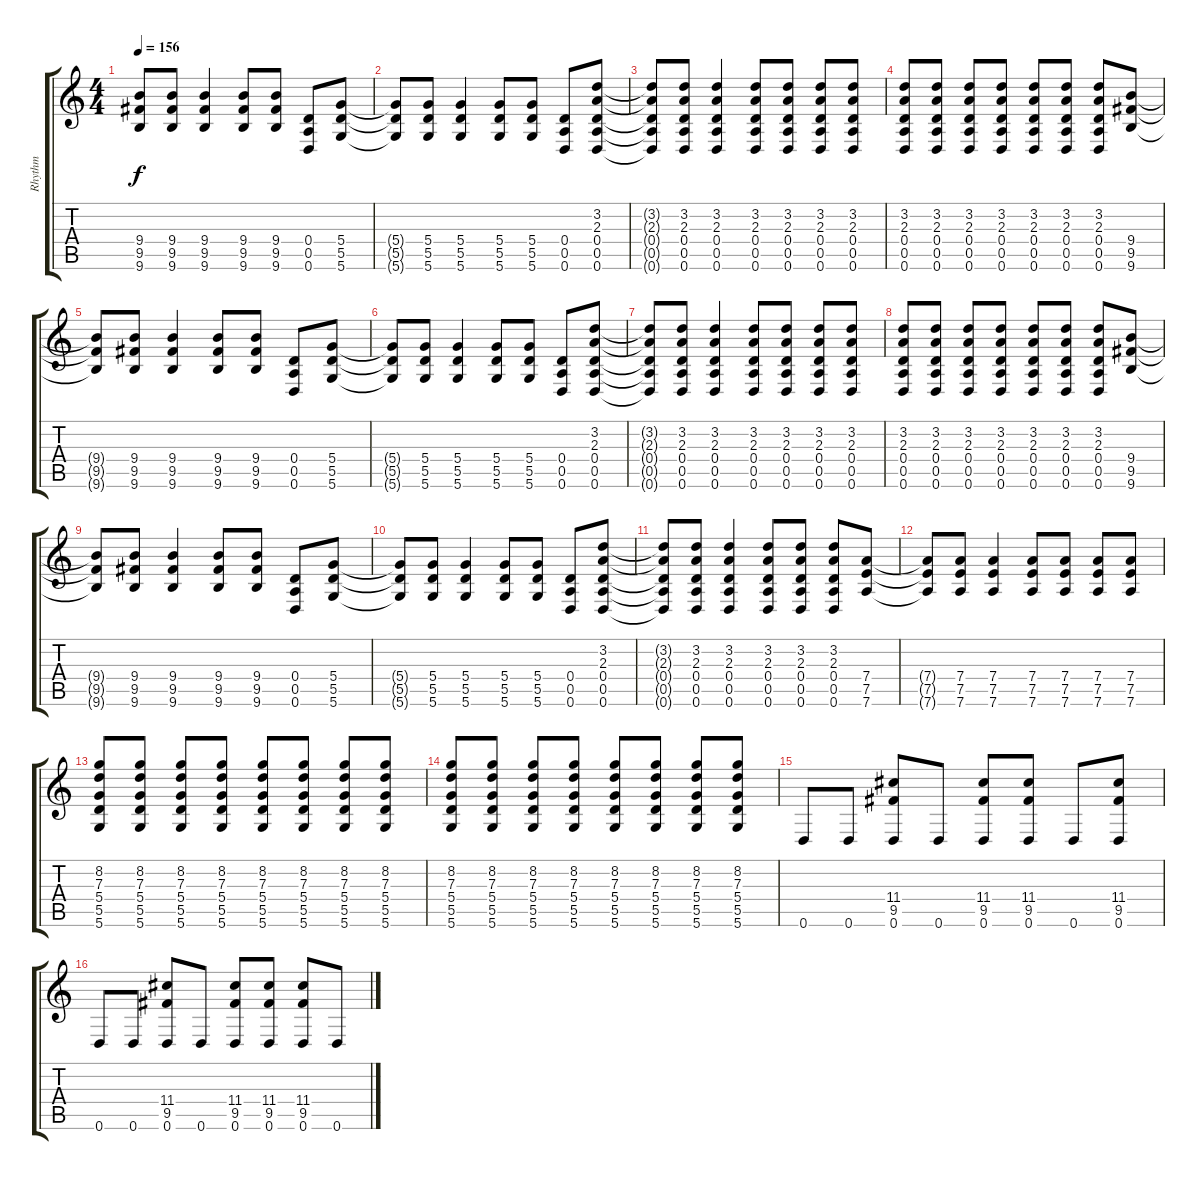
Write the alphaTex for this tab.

\track ("Rhythm" "Rhythm") {instrument distortionguitar}
\staff {score tabs}
\tuning (E4 B3 G3 D3 A2 D2) {hide}
\ts (4 4)
\tempo 156
\clef g2
\ks c
(9.4{t} 9.5{t} 9.6{t}).8{dy f} (9.4 9.5 9.6).8 (9.4 9.5 9.6).4 (9.4 9.5 9.6).8 (9.4 9.5 9.6).8 (0.4 0.5 0.6).8 (5.4 5.5 5.6).8 |
(5.4{t} 5.5{t} 5.6{t}).8 (5.4 5.5 5.6).8 (5.4 5.5 5.6).4 (5.4 5.5 5.6).8 (5.4 5.5 5.6).8 (0.4 0.5 0.6).8 (3.2 2.3 0.4 0.5 0.6).8 |
(3.2{t} 2.3{t} 0.4{t} 0.5{t} 0.6{t}).8 (3.2 2.3 0.4 0.5 0.6).8 (3.2 2.3 0.4 0.5 0.6).4 (3.2 2.3 0.4 0.5 0.6).8 (3.2 2.3 0.4 0.5 0.6).8 (3.2 2.3 0.4 0.5 0.6).8 (3.2 2.3 0.4 0.5 0.6).8 |
(3.2 2.3 0.4 0.5 0.6).8 (3.2 2.3 0.4 0.5 0.6).8 (3.2 2.3 0.4 0.5 0.6).8 (3.2 2.3 0.4 0.5 0.6).8 (3.2 2.3 0.4 0.5 0.6).8 (3.2 2.3 0.4 0.5 0.6).8 (3.2 2.3 0.4 0.5 0.6).8 (9.4 9.5 9.6).8 |
(9.4{t} 9.5{t} 9.6{t}).8 (9.4 9.5 9.6).8 (9.4 9.5 9.6).4 (9.4 9.5 9.6).8 (9.4 9.5 9.6).8 (0.4 0.5 0.6).8 (5.4 5.5 5.6).8 |
(5.4{t} 5.5{t} 5.6{t}).8 (5.4 5.5 5.6).8 (5.4 5.5 5.6).4 (5.4 5.5 5.6).8 (5.4 5.5 5.6).8 (0.4 0.5 0.6).8 (3.2 2.3 0.4 0.5 0.6).8 |
(3.2{t} 2.3{t} 0.4{t} 0.5{t} 0.6{t}).8 (3.2 2.3 0.4 0.5 0.6).8 (3.2 2.3 0.4 0.5 0.6).4 (3.2 2.3 0.4 0.5 0.6).8 (3.2 2.3 0.4 0.5 0.6).8 (3.2 2.3 0.4 0.5 0.6).8 (3.2 2.3 0.4 0.5 0.6).8 |
(3.2 2.3 0.4 0.5 0.6).8 (3.2 2.3 0.4 0.5 0.6).8 (3.2 2.3 0.4 0.5 0.6).8 (3.2 2.3 0.4 0.5 0.6).8 (3.2 2.3 0.4 0.5 0.6).8 (3.2 2.3 0.4 0.5 0.6).8 (3.2 2.3 0.4 0.5 0.6).8 (9.4 9.5 9.6).8 |
(9.4{t} 9.5{t} 9.6{t}).8 (9.4 9.5 9.6).8 (9.4 9.5 9.6).4 (9.4 9.5 9.6).8 (9.4 9.5 9.6).8 (0.4 0.5 0.6).8 (5.4 5.5 5.6).8 |
(5.4{t} 5.5{t} 5.6{t}).8 (5.4 5.5 5.6).8 (5.4 5.5 5.6).4 (5.4 5.5 5.6).8 (5.4 5.5 5.6).8 (0.4 0.5 0.6).8 (3.2 2.3 0.4 0.5 0.6).8 |
(3.2{t} 2.3{t} 0.4{t} 0.5{t} 0.6{t}).8 (3.2 2.3 0.4 0.5 0.6).8 (3.2 2.3 0.4 0.5 0.6).4 (3.2 2.3 0.4 0.5 0.6).8 (3.2 2.3 0.4 0.5 0.6).8 (3.2 2.3 0.4 0.5 0.6).8 (7.4 7.5 7.6).8 |
(7.4{t} 7.5{t} 7.6{t}).8 (7.4 7.5 7.6).8 (7.4 7.5 7.6).4 (7.4 7.5 7.6).8 (7.4 7.5 7.6).8 (7.4 7.5 7.6).8 (7.4 7.5 7.6).8 |
(8.2 7.3 5.4 5.5 5.6).8 (8.2 7.3 5.4 5.5 5.6).8 (8.2 7.3 5.4 5.5 5.6).8 (8.2 7.3 5.4 5.5 5.6).8 (8.2 7.3 5.4 5.5 5.6).8 (8.2 7.3 5.4 5.5 5.6).8 (8.2 7.3 5.4 5.5 5.6).8 (8.2 7.3 5.4 5.5 5.6).8 |
(8.2 7.3 5.4 5.5 5.6).8 (8.2 7.3 5.4 5.5 5.6).8 (8.2 7.3 5.4 5.5 5.6).8 (8.2 7.3 5.4 5.5 5.6).8 (8.2 7.3 5.4 5.5 5.6).8 (8.2 7.3 5.4 5.5 5.6).8 (8.2 7.3 5.4 5.5 5.6).8 (8.2 7.3 5.4 5.5 5.6).8 |
0.6.8 0.6.8 (11.4 9.5 0.6).8 0.6.8 (11.4 9.5 0.6).8 (11.4 9.5 0.6).8 0.6.8 (11.4 9.5 0.6).8 |
0.6.8 0.6.8 (11.4 9.5 0.6).8 0.6.8 (11.4 9.5 0.6).8 (11.4 9.5 0.6).8 (11.4 9.5 0.6).8 0.6.8
